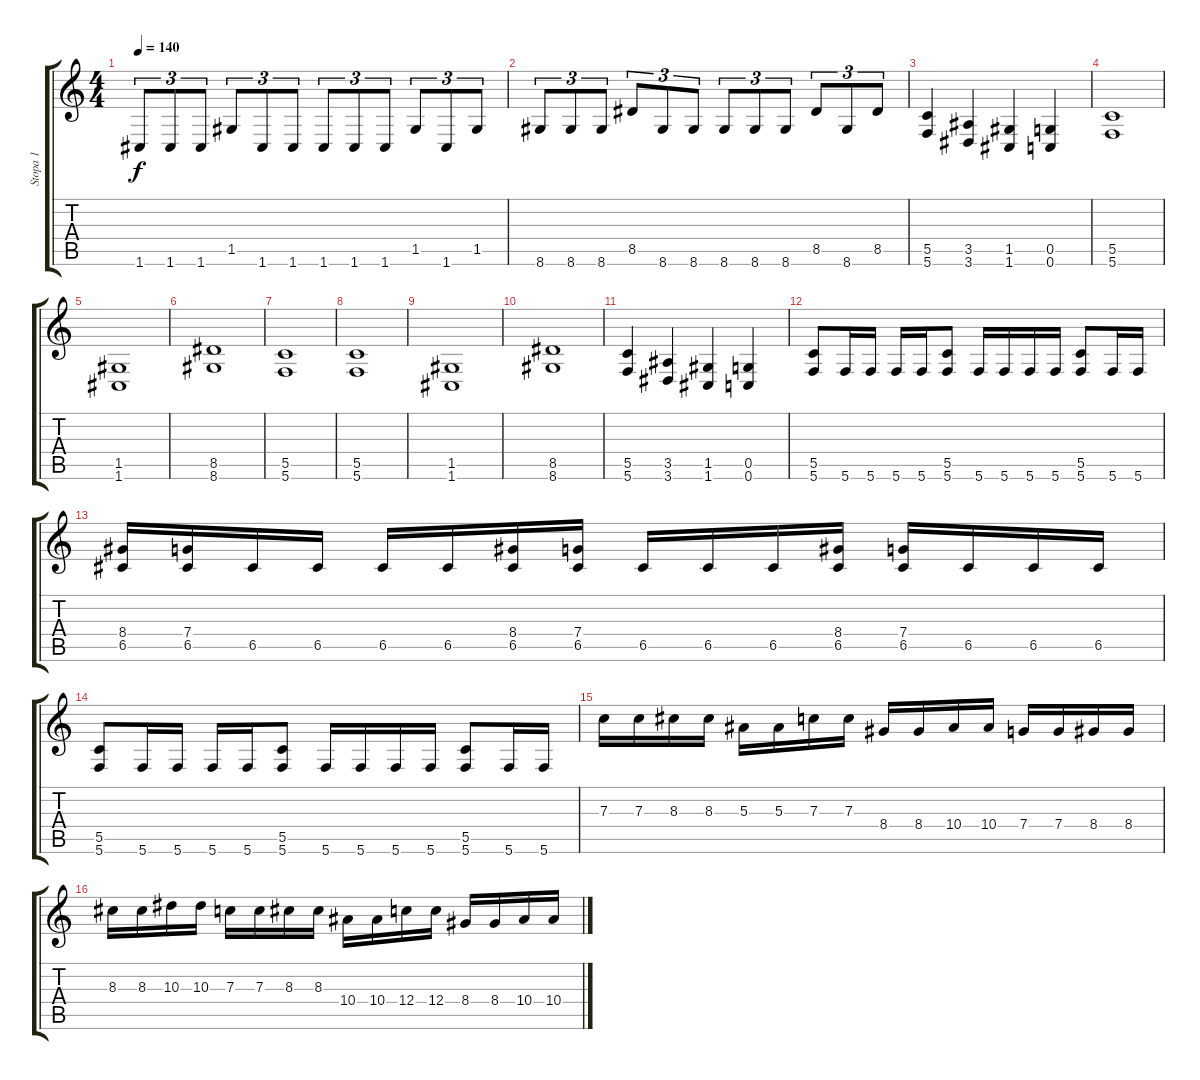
\track ("Stopa 1" "Stopa 1") {instrument distortionguitar}
\staff {score tabs}
\tuning (D4 A3 F3 C3 G2 C2) {hide}
\ts (4 4)
\tempo 140
\clef g2
\ks c
1.6.8{tu (3 2) dy f} 1.6.8{tu (3 2)} 1.6.8{tu (3 2)} 1.5.8{tu (3 2)} 1.6.8{tu (3 2)} 1.6.8{tu (3 2)} 1.6.8{tu (3 2)} 1.6.8{tu (3 2)} 1.6.8{tu (3 2)} 1.5.8{tu (3 2)} 1.6.8{tu (3 2)} 1.5.8{tu (3 2)} |
8.6.8{tu (3 2)} 8.6.8{tu (3 2)} 8.6.8{tu (3 2)} 8.5.8{tu (3 2)} 8.6.8{tu (3 2)} 8.6.8{tu (3 2)} 8.6.8{tu (3 2)} 8.6.8{tu (3 2)} 8.6.8{tu (3 2)} 8.5.8{tu (3 2)} 8.6.8{tu (3 2)} 8.5.8{tu (3 2)} |
(5.5 5.6).4 (3.5 3.6).4 (1.5 1.6).4 (0.5 0.6).4 |
(5.5 5.6).1 |
(1.5 1.6).1 |
(8.5 8.6).1 |
(5.5 5.6).1 |
(5.5 5.6).1 |
(1.5 1.6).1 |
(8.5 8.6).1 |
(5.5 5.6).4 (3.5 3.6).4 (1.5 1.6).4 (0.5 0.6).4 |
(5.5 5.6).8 5.6.16 5.6.16 5.6.16 5.6.16 (5.5 5.6).8 5.6.16 5.6.16 5.6.16 5.6.16 (5.5 5.6).8 5.6.16 5.6.16 |
(8.4 6.5).16 (7.4 6.5).16 6.5.16 6.5.16 6.5.16 6.5.16 (8.4 6.5).16 (7.4 6.5).16 6.5.16 6.5.16 6.5.16 (8.4 6.5).16 (7.4 6.5).16 6.5.16 6.5.16 6.5.16 |
(5.5 5.6).8 5.6.16 5.6.16 5.6.16 5.6.16 (5.5 5.6).8 5.6.16 5.6.16 5.6.16 5.6.16 (5.5 5.6).8 5.6.16 5.6.16 |
7.3.16 7.3.16 8.3.16 8.3.16 5.3.16 5.3.16 7.3.16 7.3.16 8.4.16 8.4.16 10.4.16 10.4.16 7.4.16 7.4.16 8.4.16 8.4.16 |
8.3.16 8.3.16 10.3.16 10.3.16 7.3.16 7.3.16 8.3.16 8.3.16 10.4.16 10.4.16 12.4.16 12.4.16 8.4.16 8.4.16 10.4.16 10.4.16
